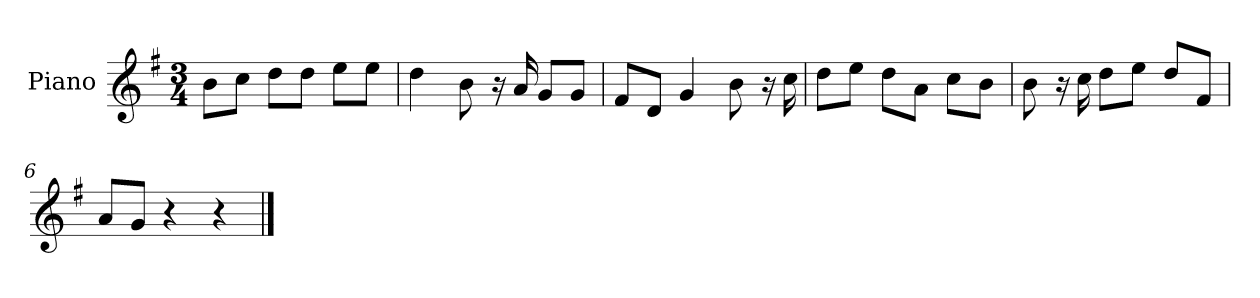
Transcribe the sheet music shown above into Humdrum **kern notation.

**kern
*part1
*staff1
*I"Piano
*I'P-no
*clefG2
*k[f#]
*M3/4
*MM92
=1
8b\L
8cc\J
8dd\L
8dd\J
8ee\L
8ee\J
=2
4dd\
8b\
16r
16a/
8g/L
8g/J
=3
8f#/L
8d/J
4g/
8b\
16r
16cc\
=4
8dd\L
8ee\J
8dd\L
8a\J
8cc\L
8b\J
=5
8b\
16r
16cc\
8dd\L
8ee\J
8dd/L
8f#/J
=6
8a/L
8g/J
4r
4r
==
*-
